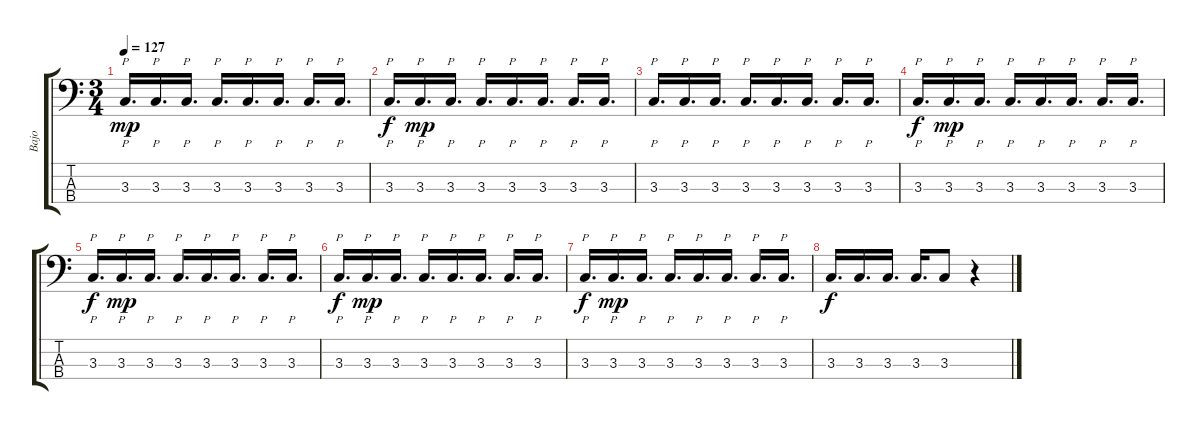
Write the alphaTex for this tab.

\track ("Bajo" "Bajo") {instrument electricbasspick}
\staff {score tabs}
\tuning (G2 D2 A1 E1) {hide}
\ts (3 4)
\tempo 127
\clef f4
\ks c
3.3.16{p d dy mp} 3.3.16{p d} 3.3.16{p d} 3.3.16{p d} 3.3.16{p d} 3.3.16{p d} 3.3.16{p d} 3.3.16{p d} |
3.3.16{p d dy f volume 11} 3.3.16{p d dy mp} 3.3.16{p d} 3.3.16{p d} 3.3.16{p d} 3.3.16{p d} 3.3.16{p d} 3.3.16{p d} |
3.3.16{p d} 3.3.16{p d} 3.3.16{p d} 3.3.16{p d} 3.3.16{p d} 3.3.16{p d} 3.3.16{p d} 3.3.16{p d} |
3.3.16{p d dy f} 3.3.16{p d dy mp} 3.3.16{p d} 3.3.16{p d} 3.3.16{p d} 3.3.16{p d} 3.3.16{p d} 3.3.16{p d} |
3.3.16{p d dy f} 3.3.16{p d dy mp} 3.3.16{p d} 3.3.16{p d} 3.3.16{p d} 3.3.16{p d} 3.3.16{p d} 3.3.16{p d} |
3.3.16{p d dy f} 3.3.16{p d dy mp} 3.3.16{p d} 3.3.16{p d} 3.3.16{p d} 3.3.16{p d} 3.3.16{p d} 3.3.16{p d} |
3.3.16{p d dy f} 3.3.16{p d dy mp} 3.3.16{p d} 3.3.16{p d} 3.3.16{p d} 3.3.16{p d} 3.3.16{p d} 3.3.16{p d} |
3.3.16{d dy f} 3.3.16{d} 3.3.16{d} 3.3.16{d} 3.3.8 r.4
